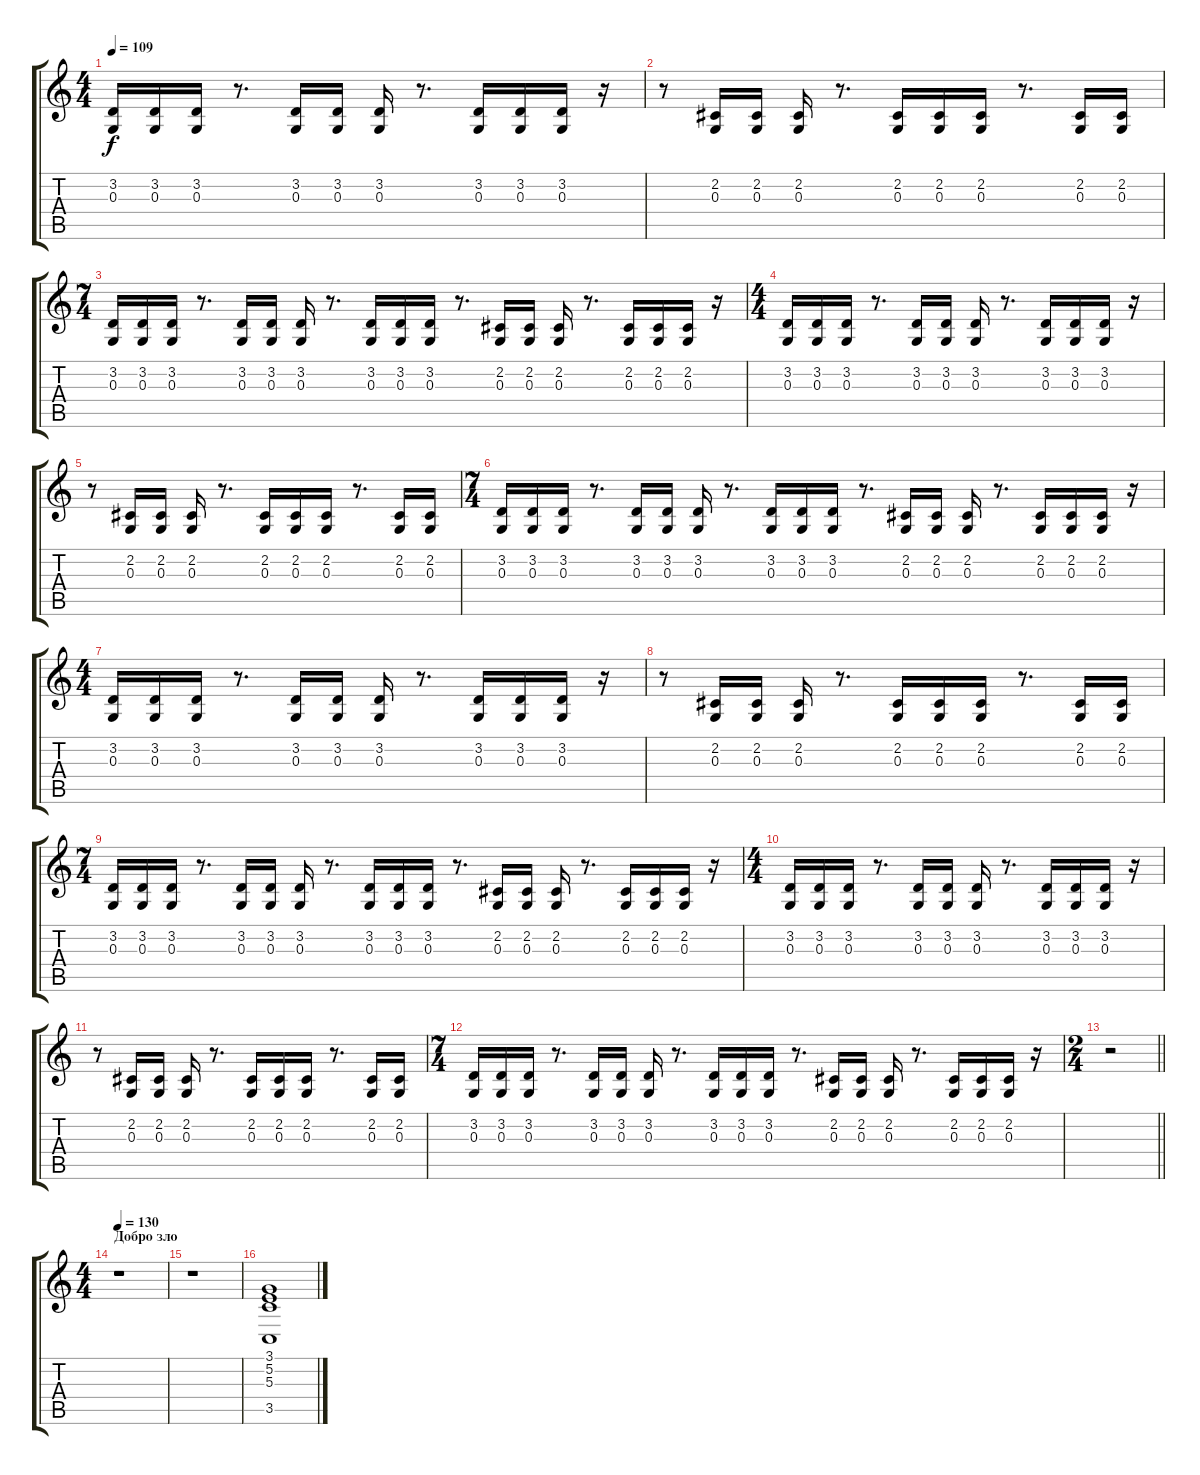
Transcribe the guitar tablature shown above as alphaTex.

\track "" {instrument stringensemble1}
\staff {score tabs}
\tuning (E4 B3 G3 D3 A2 E2) {hide}
\ts (4 4)
\tempo 109
\clef g2
\ks c
(3.2 0.3).16{dy f} (3.2 0.3).16 (3.2 0.3).16 r.8{d} (3.2 0.3).16 (3.2 0.3).16 (3.2 0.3).16 r.8{d} (3.2 0.3).16 (3.2 0.3).16 (3.2 0.3).16 r.16 |
r.8 (2.2 0.3).16 (2.2 0.3).16 (2.2 0.3).16 r.8{d} (2.2 0.3).16 (2.2 0.3).16 (2.2 0.3).16 r.8{d} (2.2 0.3).16 (2.2 0.3).16 |
\ts (7 4)
(3.2 0.3).16 (3.2 0.3).16 (3.2 0.3).16 r.8{d} (3.2 0.3).16 (3.2 0.3).16 (3.2 0.3).16 r.8{d} (3.2 0.3).16 (3.2 0.3).16 (3.2 0.3).16 r.8{d} (2.2 0.3).16 (2.2 0.3).16 (2.2 0.3).16 r.8{d} (2.2 0.3).16 (2.2 0.3).16 (2.2 0.3).16 r.16 |
\ts (4 4)
(3.2 0.3).16 (3.2 0.3).16 (3.2 0.3).16 r.8{d} (3.2 0.3).16 (3.2 0.3).16 (3.2 0.3).16 r.8{d} (3.2 0.3).16 (3.2 0.3).16 (3.2 0.3).16 r.16 |
r.8 (2.2 0.3).16 (2.2 0.3).16 (2.2 0.3).16 r.8{d} (2.2 0.3).16 (2.2 0.3).16 (2.2 0.3).16 r.8{d} (2.2 0.3).16 (2.2 0.3).16 |
\ts (7 4)
(3.2 0.3).16 (3.2 0.3).16 (3.2 0.3).16 r.8{d} (3.2 0.3).16 (3.2 0.3).16 (3.2 0.3).16 r.8{d} (3.2 0.3).16 (3.2 0.3).16 (3.2 0.3).16 r.8{d} (2.2 0.3).16 (2.2 0.3).16 (2.2 0.3).16 r.8{d} (2.2 0.3).16 (2.2 0.3).16 (2.2 0.3).16 r.16 |
\ts (4 4)
(3.2 0.3).16 (3.2 0.3).16 (3.2 0.3).16 r.8{d} (3.2 0.3).16 (3.2 0.3).16 (3.2 0.3).16 r.8{d} (3.2 0.3).16 (3.2 0.3).16 (3.2 0.3).16 r.16 |
r.8 (2.2 0.3).16 (2.2 0.3).16 (2.2 0.3).16 r.8{d} (2.2 0.3).16 (2.2 0.3).16 (2.2 0.3).16 r.8{d} (2.2 0.3).16 (2.2 0.3).16 |
\ts (7 4)
(3.2 0.3).16 (3.2 0.3).16 (3.2 0.3).16 r.8{d} (3.2 0.3).16 (3.2 0.3).16 (3.2 0.3).16 r.8{d} (3.2 0.3).16 (3.2 0.3).16 (3.2 0.3).16 r.8{d} (2.2 0.3).16 (2.2 0.3).16 (2.2 0.3).16 r.8{d} (2.2 0.3).16 (2.2 0.3).16 (2.2 0.3).16 r.16 |
\ts (4 4)
(3.2 0.3).16 (3.2 0.3).16 (3.2 0.3).16 r.8{d} (3.2 0.3).16 (3.2 0.3).16 (3.2 0.3).16 r.8{d} (3.2 0.3).16 (3.2 0.3).16 (3.2 0.3).16 r.16 |
r.8 (2.2 0.3).16 (2.2 0.3).16 (2.2 0.3).16 r.8{d} (2.2 0.3).16 (2.2 0.3).16 (2.2 0.3).16 r.8{d} (2.2 0.3).16 (2.2 0.3).16 |
\ts (7 4)
(3.2 0.3).16 (3.2 0.3).16 (3.2 0.3).16 r.8{d} (3.2 0.3).16 (3.2 0.3).16 (3.2 0.3).16 r.8{d} (3.2 0.3).16 (3.2 0.3).16 (3.2 0.3).16 r.8{d} (2.2 0.3).16 (2.2 0.3).16 (2.2 0.3).16 r.8{d} (2.2 0.3).16 (2.2 0.3).16 (2.2 0.3).16 r.16 |
\ts (2 4)
\barLineRight lightlight
r.2 |
\ts (4 4)
\section ("" "Добро зло")
\tempo 130
r.1 |
r.1 |
(3.1 5.2 5.3 3.5).1{volume 16 instrument brightacousticpiano}
